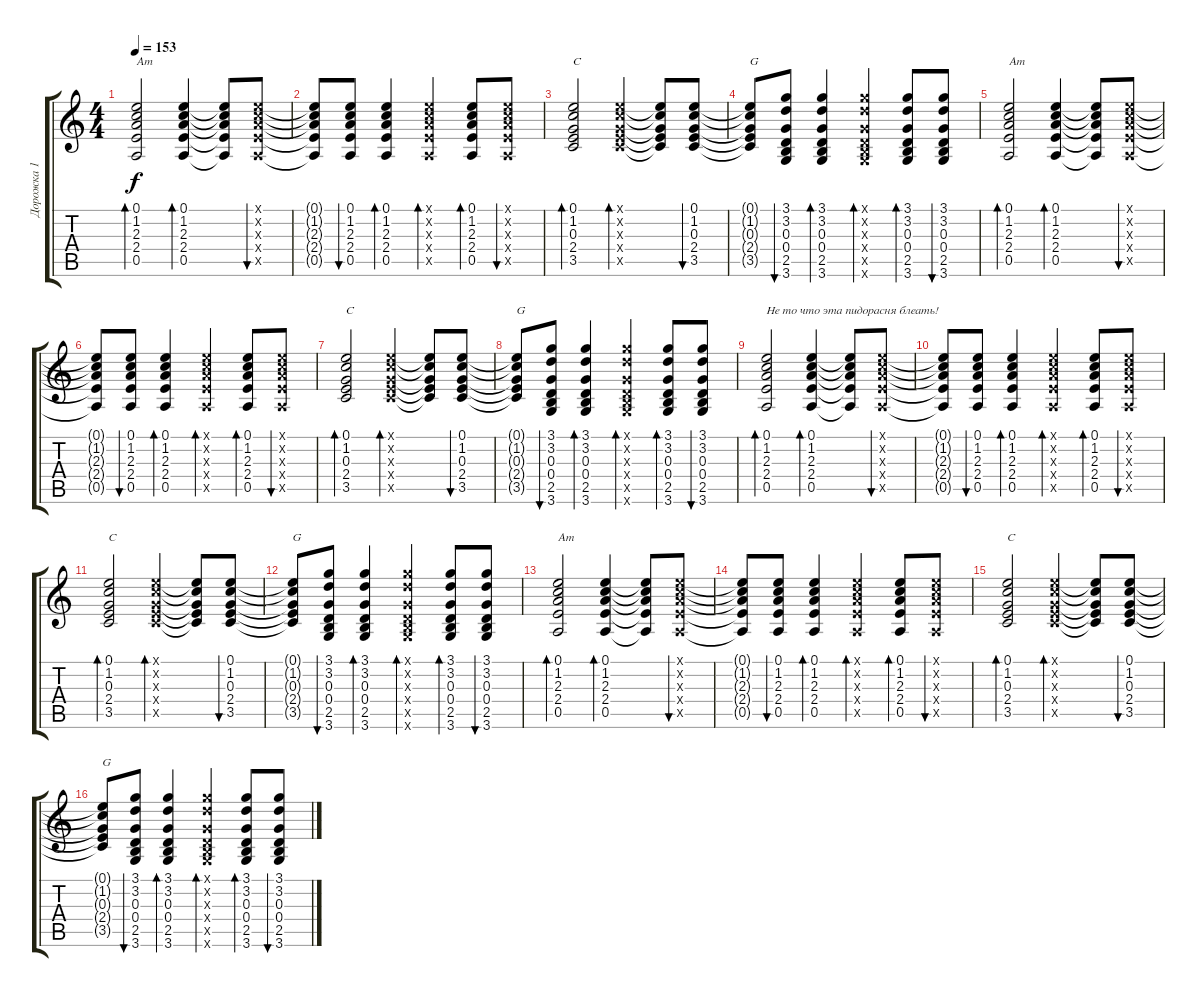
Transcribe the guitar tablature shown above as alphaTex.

\track ("Дорожка 1" "Дорожка 1") {instrument acousticguitarsteel}
\staff {score tabs}
\tuning (E4 B3 G3 D3 A2 E2) {hide}
\ts (4 4)
\tempo 153
\clef g2
\ks c
(0.1 1.2 2.3 2.4 0.5).2{bd 30 txt "Am" dy f} (0.1 1.2 2.3 2.4 0.5).4{bd 30} (0.1{t} 1.2{t} 2.3{t} 2.4{t} 0.5{t}).8 (0.1{x} 1.2{x} 2.3{x} 2.4{x} 0.5{x}).8{bu 30} |
(0.1{t} 1.2{t} 2.3{t} 2.4{t} 0.5{t}).8 (0.1 1.2 2.3 2.4 0.5).8{bu 30} (0.1 1.2 2.3 2.4 0.5).4{bd 30} (0.1{x} 1.2{x} 2.3{x} 2.4{x} 0.5{x}).4{bd 30} (0.1 1.2 2.3 2.4 0.5).8{bd 30} (0.1{x} 1.2{x} 2.3{x} 2.4{x} 0.5{x}).8{bu 30} |
(0.1 1.2 0.3 2.4 3.5).2{bd 30 txt "C"} (0.1{x} 1.2{x} 0.3{x} 2.4{x} 3.5{x}).4{bd 30} (0.1{t} 1.2{t} 0.3{t} 2.4{t} 3.5{t}).8 (0.1 1.2 0.3 2.4 3.5).8{bu 30} |
(0.1{t} 1.2{t} 0.3{t} 2.4{t} 3.5{t}).8{txt "G"} (3.1 3.2 0.3 0.4 2.5 3.6).8{bu 30} (3.1 3.2 0.3 0.4 2.5 3.6).4{bd 30} (3.1{x} 3.2{x} 0.3{x} 0.4{x} 2.5{x} 3.6{x}).4{bd 30} (3.1 3.2 0.3 0.4 2.5 3.6).8{bd 30} (3.1 3.2 0.3 0.4 2.5 3.6).8{bu 30} |
(0.1 1.2 2.3 2.4 0.5).2{bd 30 txt "Am"} (0.1 1.2 2.3 2.4 0.5).4{bd 30} (0.1{t} 1.2{t} 2.3{t} 2.4{t} 0.5{t}).8 (0.1{x} 1.2{x} 2.3{x} 2.4{x} 0.5{x}).8{bu 30} |
(0.1{t} 1.2{t} 2.3{t} 2.4{t} 0.5{t}).8 (0.1 1.2 2.3 2.4 0.5).8{bu 30} (0.1 1.2 2.3 2.4 0.5).4{bd 30} (0.1{x} 1.2{x} 2.3{x} 2.4{x} 0.5{x}).4{bd 30} (0.1 1.2 2.3 2.4 0.5).8{bd 30} (0.1{x} 1.2{x} 2.3{x} 2.4{x} 0.5{x}).8{bu 30} |
(0.1 1.2 0.3 2.4 3.5).2{bd 30 txt "C"} (0.1{x} 1.2{x} 0.3{x} 2.4{x} 3.5{x}).4{bd 30} (0.1{t} 1.2{t} 0.3{t} 2.4{t} 3.5{t}).8 (0.1 1.2 0.3 2.4 3.5).8{bu 30} |
(0.1{t} 1.2{t} 0.3{t} 2.4{t} 3.5{t}).8{txt "G"} (3.1 3.2 0.3 0.4 2.5 3.6).8{bu 30} (3.1 3.2 0.3 0.4 2.5 3.6).4{bd 30} (3.1{x} 3.2{x} 0.3{x} 0.4{x} 2.5{x} 3.6{x}).4{bd 30} (3.1 3.2 0.3 0.4 2.5 3.6).8{bd 30} (3.1 3.2 0.3 0.4 2.5 3.6).8{bu 30} |
(0.1 1.2 2.3 2.4 0.5).2{bd 30 txt "Не то что эта пидорасня блеать!"} (0.1 1.2 2.3 2.4 0.5).4{bd 30} (0.1{t} 1.2{t} 2.3{t} 2.4{t} 0.5{t}).8 (0.1{x} 1.2{x} 2.3{x} 2.4{x} 0.5{x}).8{bu 30} |
(0.1{t} 1.2{t} 2.3{t} 2.4{t} 0.5{t}).8 (0.1 1.2 2.3 2.4 0.5).8{bu 30} (0.1 1.2 2.3 2.4 0.5).4{bd 30} (0.1{x} 1.2{x} 2.3{x} 2.4{x} 0.5{x}).4{bd 30} (0.1 1.2 2.3 2.4 0.5).8{bd 30} (0.1{x} 1.2{x} 2.3{x} 2.4{x} 0.5{x}).8{bu 30} |
(0.1 1.2 0.3 2.4 3.5).2{bd 30 txt "C"} (0.1{x} 1.2{x} 0.3{x} 2.4{x} 3.5{x}).4{bd 30} (0.1{t} 1.2{t} 0.3{t} 2.4{t} 3.5{t}).8 (0.1 1.2 0.3 2.4 3.5).8{bu 30} |
(0.1{t} 1.2{t} 0.3{t} 2.4{t} 3.5{t}).8{txt "G"} (3.1 3.2 0.3 0.4 2.5 3.6).8{bu 30} (3.1 3.2 0.3 0.4 2.5 3.6).4{bd 30} (3.1{x} 3.2{x} 0.3{x} 0.4{x} 2.5{x} 3.6{x}).4{bd 30} (3.1 3.2 0.3 0.4 2.5 3.6).8{bd 30} (3.1 3.2 0.3 0.4 2.5 3.6).8{bu 30} |
(0.1 1.2 2.3 2.4 0.5).2{bd 30 txt "Am"} (0.1 1.2 2.3 2.4 0.5).4{bd 30} (0.1{t} 1.2{t} 2.3{t} 2.4{t} 0.5{t}).8 (0.1{x} 1.2{x} 2.3{x} 2.4{x} 0.5{x}).8{bu 30} |
(0.1{t} 1.2{t} 2.3{t} 2.4{t} 0.5{t}).8 (0.1 1.2 2.3 2.4 0.5).8{bu 30} (0.1 1.2 2.3 2.4 0.5).4{bd 30} (0.1{x} 1.2{x} 2.3{x} 2.4{x} 0.5{x}).4{bd 30} (0.1 1.2 2.3 2.4 0.5).8{bd 30} (0.1{x} 1.2{x} 2.3{x} 2.4{x} 0.5{x}).8{bu 30} |
(0.1 1.2 0.3 2.4 3.5).2{bd 30 txt "C"} (0.1{x} 1.2{x} 0.3{x} 2.4{x} 3.5{x}).4{bd 30} (0.1{t} 1.2{t} 0.3{t} 2.4{t} 3.5{t}).8 (0.1 1.2 0.3 2.4 3.5).8{bu 30} |
(0.1{t} 1.2{t} 0.3{t} 2.4{t} 3.5{t}).8{txt "G"} (3.1 3.2 0.3 0.4 2.5 3.6).8{bu 30} (3.1 3.2 0.3 0.4 2.5 3.6).4{bd 30} (3.1{x} 3.2{x} 0.3{x} 0.4{x} 2.5{x} 3.6{x}).4{bd 30} (3.1 3.2 0.3 0.4 2.5 3.6).8{bd 30} (3.1 3.2 0.3 0.4 2.5 3.6).8{bu 30}
